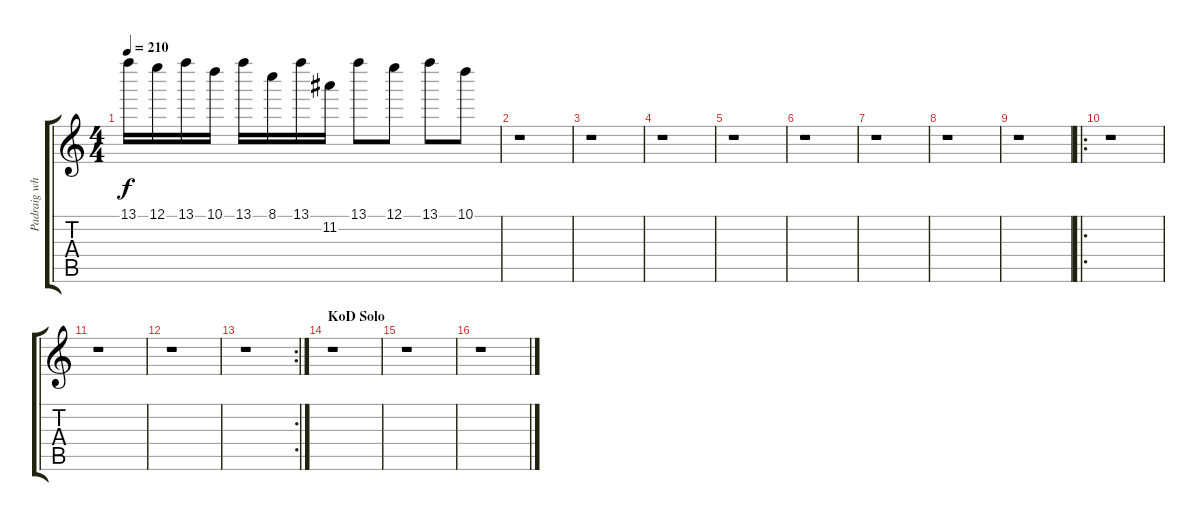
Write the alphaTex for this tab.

\track ("Padraig whammy Pedal" "Padraig wh") {instrument distortionguitar}
\staff {score tabs}
\tuning (E5 B4 G4 D4 A3 E3) {hide}
\ts (4 4)
\tempo 210
\clef g2
\ks c
13.1.16{dy f} 12.1.16 13.1.16 10.1.16 13.1.16 8.1.16 13.1.16 11.2.16 13.1.8 12.1.8 13.1.8 10.1.8 |
r.1 |
r.1 |
r.1 |
r.1 |
r.1 |
r.1 |
r.1 |
r.1 |
\ro
r.1 |
r.1 |
r.1 |
\rc 2
r.1 |
\section ("" "KoD Solo")
r.1 |
r.1 |
r.1
